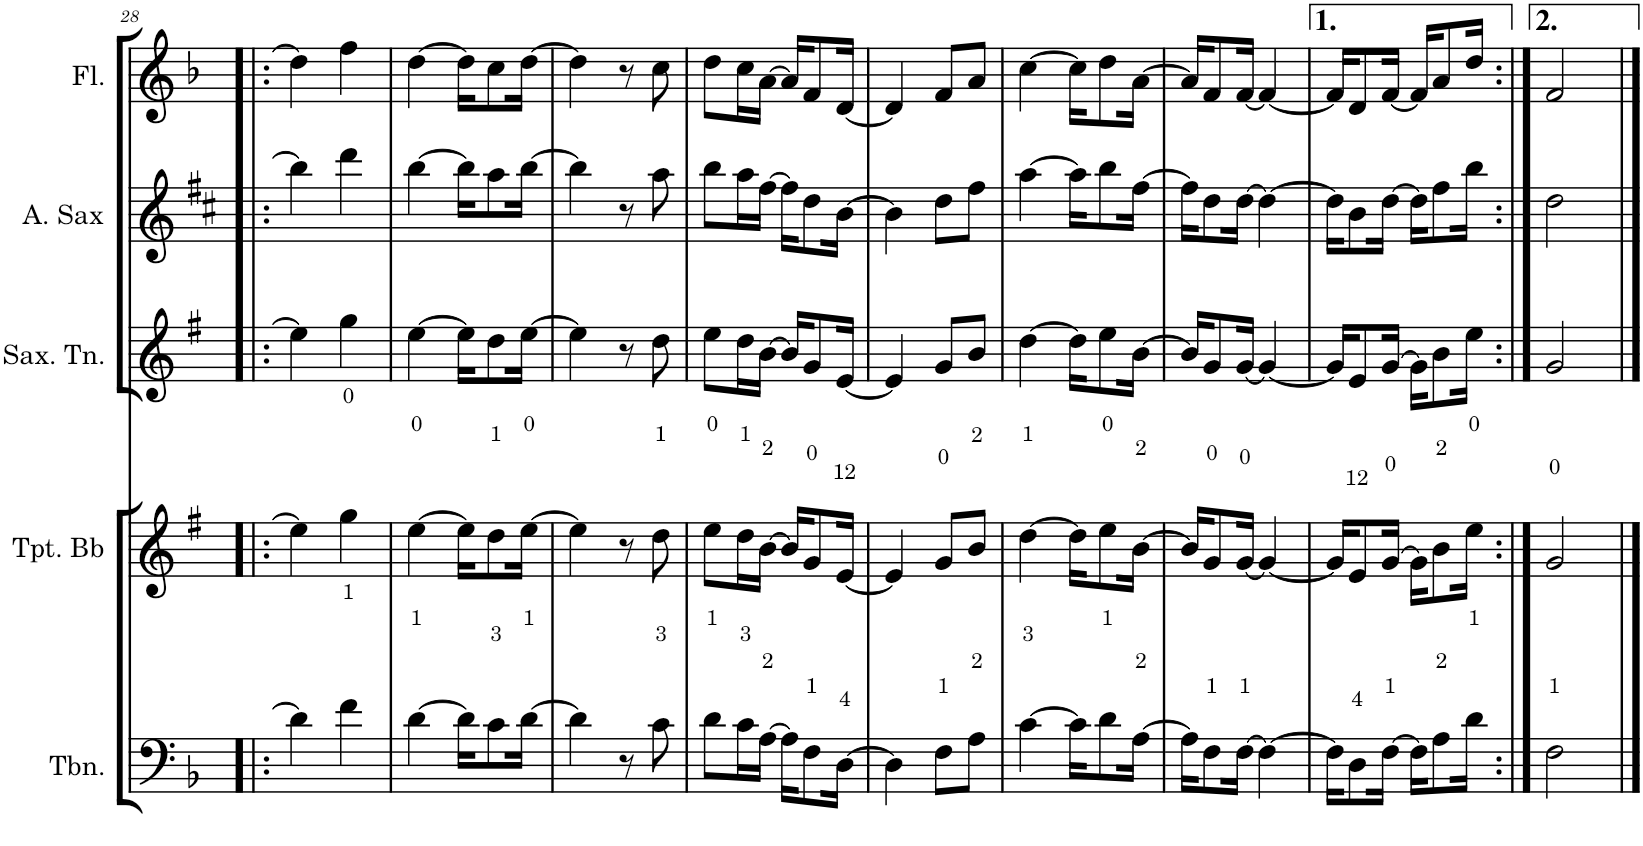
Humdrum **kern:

**kern	**kern	**kern	**kern	**kern
*part5	*part4	*part3	*part2	*part1
*staff5	*staff4	*staff3	*staff2	*staff1
*I"Trombone	*I"Trompete Bb	*I"Saxofone Tenor	*I"Saxofone Alto	*I"Flauta Transversal
*I'Tbn.	*I'Tpt. Bb	*I'Sax. Tn.	*	*I'Fl.
!!LO:PB:g=z
*clefF4	*clefG2	*clefG2	*clefG2	*clefG2
*	*Trd1c2	*Trd8c14	*Trd5c9	*
*k[b-]	*k[f#]	*k[f#]	*k[f#c#]	*k[b-]
*M2/4	*M2/4	*M2/4	*M2/4	*M2/4
=28!|:	=28!|:	=28!|:	=28!|:	=28!|:
4d\]	4ee\]	4ee\]	4bb\]	4dd\]
4f\	4gg\	4gg\	4ddd\	4ff\
=29	=29	=29	=29	=29
[4d\	[4ee\	[4ee\	[4bb\	[4dd\
16d\KL]	16ee\KL]	16ee\KL]	16bb\KL]	16dd\KL]
8c\	8dd\	8dd\	8aa\	8cc\
[16d\Jk	[16ee\Jk	[16ee\Jk	[16bb\Jk	[16dd\Jk
=30	=30	=30	=30	=30
4d\]	4ee\]	4ee\]	4bb\]	4dd\]
8r	8r	8r	8r	8r
8c\	8dd\	8dd\	8aa\	8cc\
=31	=31	=31	=31	=31
8d\L	8ee\L	8ee\L	8bb\L	8dd\L
16c\L	16dd\L	16dd\L	16aa\L	16cc\L
[16A\JJ	[16b\JJ	[16b\JJ	[16ff#\JJ	[16a\JJ
16A\KL]	16b/KL]	16b/KL]	16ff#\KL]	16a/KL]
8F\	8g/	8g/	8dd\	8f/
[16D\Jk	[16e/Jk	[16e/Jk	[16b\Jk	[16d/Jk
=32	=32	=32	=32	=32
4D\]	4e/]	4e/]	4b\]	4d/]
8F\L	8g/L	8g/L	8dd\L	8f/L
8A\J	8b/J	8b/J	8ff#\J	8a/J
=33	=33	=33	=33	=33
[4c\	[4dd\	[4dd\	[4aa\	[4cc\
16c\KL]	16dd\KL]	16dd\KL]	16aa\KL]	16cc\KL]
8d\	8ee\	8ee\	8bb\	8dd\
[16A\Jk	[16b\Jk	[16b\Jk	[16ff#\Jk	[16a\Jk
=34	=34	=34	=34	=34
16A\KL]	16b/KL]	16b/KL]	16ff#\KL]	16a/KL]
8F\	8g/	8g/	8dd\	8f/
[16F\Jk	[16g/Jk	[16g/Jk	[16dd\Jk	[16f/Jk
4F\_	4g/_	4g/_	4dd\_	4f/_
=35	=35	=35	=35	=35
16F\KL]	16g/KL]	16g/KL]	16dd\KL]	16f/KL]
8D\	8e/	8e/	8b\	8d/
[16F\Jk	[16g/Jk	[16g/Jk	[16dd\Jk	[16f/Jk
16F\KL]	16g\KL]	16g\KL]	16dd\KL]	16f/KL]
8A\	8b\	8b\	8ff#\	8a/
16d\Jk	16ee\Jk	16ee\Jk	16bb\Jk	16dd/Jk
=36:|!	=36:|!	=36:|!	=36:|!	=36:|!
2F\	2g/	2g/	2dd\	2f/
==	==	==	==	==
*-	*-	*-	*-	*-
